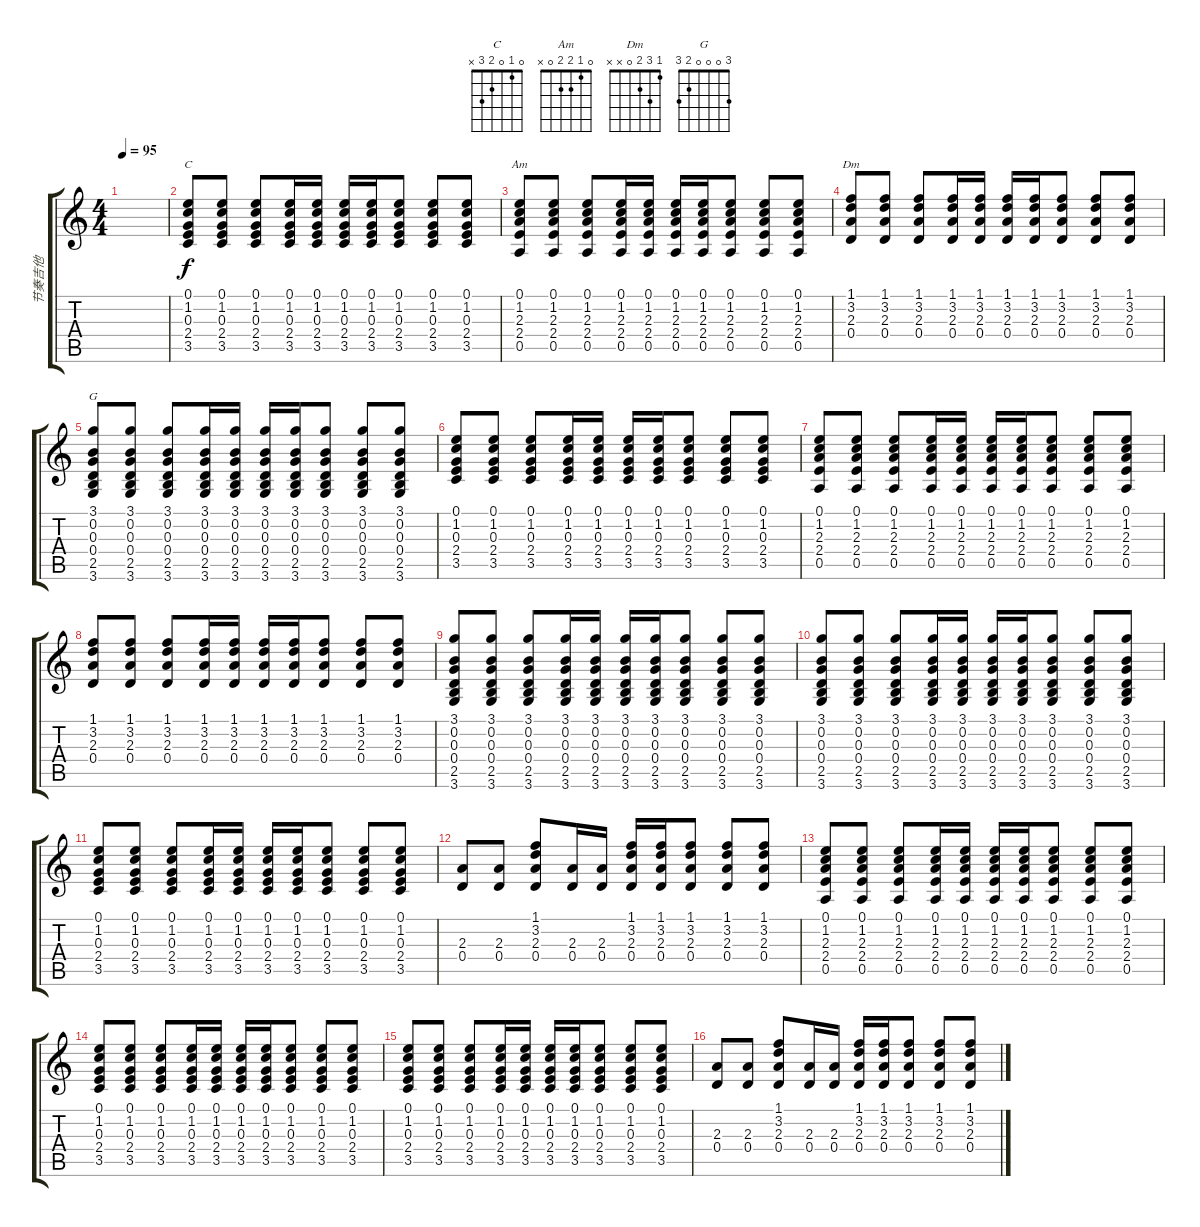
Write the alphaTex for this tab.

\track ("节奏吉他" "节奏吉他") {instrument acousticguitarnylon}
\staff {score tabs}
\tuning (E4 B3 G3 D3 A2 E2) {hide}
\chord ("C" 0 1 0 2 3 x)
\chord ("Am" 0 1 2 2 0 x)
\chord ("Dm" 1 3 2 0 x x)
\chord ("G" 3 0 0 0 2 3)
\ts (4 4)
\tempo 95
\clef g2
\ks c
|
(0.1 1.2 0.3 2.4 3.5).8{ch "C"} (0.1 1.2 0.3 2.4 3.5).8 (0.1 1.2 0.3 2.4 3.5).8 (0.1 1.2 0.3 2.4 3.5).16 (0.1 1.2 0.3 2.4 3.5).16 (0.1 1.2 0.3 2.4 3.5).16 (0.1 1.2 0.3 2.4 3.5).16 (0.1 1.2 0.3 2.4 3.5).8 (0.1 1.2 0.3 2.4 3.5).8 (0.1 1.2 0.3 2.4 3.5).8 |
(0.1 1.2 2.3 2.4 0.5).8{ch "Am"} (0.1 1.2 2.3 2.4 0.5).8 (0.1 1.2 2.3 2.4 0.5).8 (0.1 1.2 2.3 2.4 0.5).16 (0.1 1.2 2.3 2.4 0.5).16 (0.1 1.2 2.3 2.4 0.5).16 (0.1 1.2 2.3 2.4 0.5).16 (0.1 1.2 2.3 2.4 0.5).8 (0.1 1.2 2.3 2.4 0.5).8 (0.1 1.2 2.3 2.4 0.5).8 |
(1.1 3.2 2.3 0.4).8{ch "Dm"} (1.1 3.2 2.3 0.4).8 (1.1 3.2 2.3 0.4).8 (1.1 3.2 2.3 0.4).16 (1.1 3.2 2.3 0.4).16 (1.1 3.2 2.3 0.4).16 (1.1 3.2 2.3 0.4).16 (1.1 3.2 2.3 0.4).8 (1.1 3.2 2.3 0.4).8 (1.1 3.2 2.3 0.4).8 |
(3.1 0.2 0.3 0.4 2.5 3.6).8{ch "G"} (3.1 0.2 0.3 0.4 2.5 3.6).8 (3.1 0.2 0.3 0.4 2.5 3.6).8 (3.1 0.2 0.3 0.4 2.5 3.6).16 (3.1 0.2 0.3 0.4 2.5 3.6).16 (3.1 0.2 0.3 0.4 2.5 3.6).16 (3.1 0.2 0.3 0.4 2.5 3.6).16 (3.1 0.2 0.3 0.4 2.5 3.6).8 (3.1 0.2 0.3 0.4 2.5 3.6).8 (3.1 0.2 0.3 0.4 2.5 3.6).8 |
(0.1 1.2 0.3 2.4 3.5).8 (0.1 1.2 0.3 2.4 3.5).8 (0.1 1.2 0.3 2.4 3.5).8 (0.1 1.2 0.3 2.4 3.5).16 (0.1 1.2 0.3 2.4 3.5).16 (0.1 1.2 0.3 2.4 3.5).16 (0.1 1.2 0.3 2.4 3.5).16 (0.1 1.2 0.3 2.4 3.5).8 (0.1 1.2 0.3 2.4 3.5).8 (0.1 1.2 0.3 2.4 3.5).8 |
(0.1 1.2 2.3 2.4 0.5).8 (0.1 1.2 2.3 2.4 0.5).8 (0.1 1.2 2.3 2.4 0.5).8 (0.1 1.2 2.3 2.4 0.5).16 (0.1 1.2 2.3 2.4 0.5).16 (0.1 1.2 2.3 2.4 0.5).16 (0.1 1.2 2.3 2.4 0.5).16 (0.1 1.2 2.3 2.4 0.5).8 (0.1 1.2 2.3 2.4 0.5).8 (0.1 1.2 2.3 2.4 0.5).8 |
(1.1 3.2 2.3 0.4).8 (1.1 3.2 2.3 0.4).8 (1.1 3.2 2.3 0.4).8 (1.1 3.2 2.3 0.4).16 (1.1 3.2 2.3 0.4).16 (1.1 3.2 2.3 0.4).16 (1.1 3.2 2.3 0.4).16 (1.1 3.2 2.3 0.4).8 (1.1 3.2 2.3 0.4).8 (1.1 3.2 2.3 0.4).8 |
(3.1 0.2 0.3 0.4 2.5 3.6).8 (3.1 0.2 0.3 0.4 2.5 3.6).8 (3.1 0.2 0.3 0.4 2.5 3.6).8 (3.1 0.2 0.3 0.4 2.5 3.6).16 (3.1 0.2 0.3 0.4 2.5 3.6).16 (3.1 0.2 0.3 0.4 2.5 3.6).16 (3.1 0.2 0.3 0.4 2.5 3.6).16 (3.1 0.2 0.3 0.4 2.5 3.6).8 (3.1 0.2 0.3 0.4 2.5 3.6).8 (3.1 0.2 0.3 0.4 2.5 3.6).8 |
(3.1 0.2 0.3 0.4 2.5 3.6).8 (3.1 0.2 0.3 0.4 2.5 3.6).8 (3.1 0.2 0.3 0.4 2.5 3.6).8 (3.1 0.2 0.3 0.4 2.5 3.6).16 (3.1 0.2 0.3 0.4 2.5 3.6).16 (3.1 0.2 0.3 0.4 2.5 3.6).16 (3.1 0.2 0.3 0.4 2.5 3.6).16 (3.1 0.2 0.3 0.4 2.5 3.6).8 (3.1 0.2 0.3 0.4 2.5 3.6).8 (3.1 0.2 0.3 0.4 2.5 3.6).8 |
(0.1 1.2 0.3 2.4 3.5).8 (0.1 1.2 0.3 2.4 3.5).8 (0.1 1.2 0.3 2.4 3.5).8 (0.1 1.2 0.3 2.4 3.5).16 (0.1 1.2 0.3 2.4 3.5).16 (0.1 1.2 0.3 2.4 3.5).16 (0.1 1.2 0.3 2.4 3.5).16 (0.1 1.2 0.3 2.4 3.5).8 (0.1 1.2 0.3 2.4 3.5).8 (0.1 1.2 0.3 2.4 3.5).8 |
(2.3 0.4).8 (2.3 0.4).8 (1.1 3.2 2.3 0.4).8 (2.3 0.4).16 (2.3 0.4).16 (1.1 3.2 2.3 0.4).16 (1.1 3.2 2.3 0.4).16 (1.1 3.2 2.3 0.4).8 (1.1 3.2 2.3 0.4).8 (1.1 3.2 2.3 0.4).8 |
(0.1 1.2 2.3 2.4 0.5).8 (0.1 1.2 2.3 2.4 0.5).8 (0.1 1.2 2.3 2.4 0.5).8 (0.1 1.2 2.3 2.4 0.5).16 (0.1 1.2 2.3 2.4 0.5).16 (0.1 1.2 2.3 2.4 0.5).16 (0.1 1.2 2.3 2.4 0.5).16 (0.1 1.2 2.3 2.4 0.5).8 (0.1 1.2 2.3 2.4 0.5).8 (0.1 1.2 2.3 2.4 0.5).8 |
(0.1 1.2 0.3 2.4 3.5).8 (0.1 1.2 0.3 2.4 3.5).8 (0.1 1.2 0.3 2.4 3.5).8 (0.1 1.2 0.3 2.4 3.5).16 (0.1 1.2 0.3 2.4 3.5).16 (0.1 1.2 0.3 2.4 3.5).16 (0.1 1.2 0.3 2.4 3.5).16 (0.1 1.2 0.3 2.4 3.5).8 (0.1 1.2 0.3 2.4 3.5).8 (0.1 1.2 0.3 2.4 3.5).8 |
(0.1 1.2 0.3 2.4 3.5).8 (0.1 1.2 0.3 2.4 3.5).8 (0.1 1.2 0.3 2.4 3.5).8 (0.1 1.2 0.3 2.4 3.5).16 (0.1 1.2 0.3 2.4 3.5).16 (0.1 1.2 0.3 2.4 3.5).16 (0.1 1.2 0.3 2.4 3.5).16 (0.1 1.2 0.3 2.4 3.5).8 (0.1 1.2 0.3 2.4 3.5).8 (0.1 1.2 0.3 2.4 3.5).8 |
(2.3 0.4).8 (2.3 0.4).8 (1.1 3.2 2.3 0.4).8 (2.3 0.4).16 (2.3 0.4).16 (1.1 3.2 2.3 0.4).16 (1.1 3.2 2.3 0.4).16 (1.1 3.2 2.3 0.4).8 (1.1 3.2 2.3 0.4).8 (1.1 3.2 2.3 0.4).8
